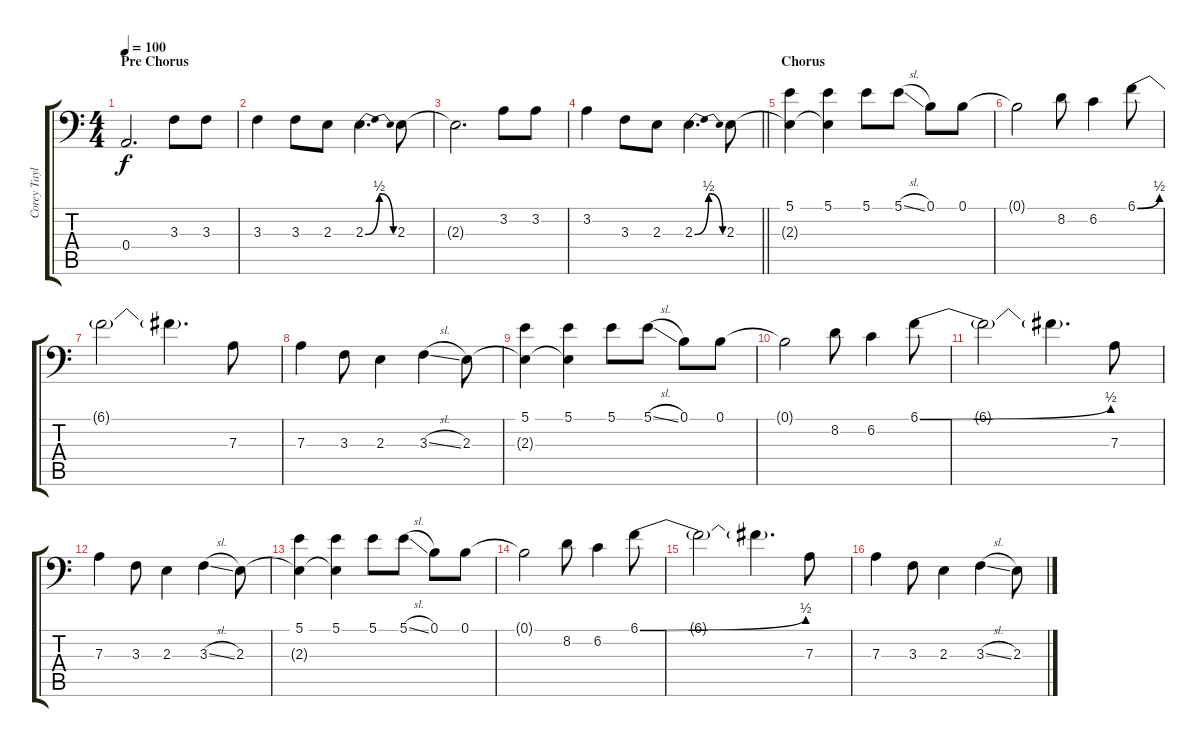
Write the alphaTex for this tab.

\track ("Corey Taylor" "Corey Tayl") {instrument altosax}
\staff {score tabs}
\tuning (B3 Gb3 D3 A2 E2 A1) {hide}
\ts (4 4)
\section ("" "Pre Chorus")
\tempo 100
\clef f4
\ks c
0.4{t}.2{d dy f} 3.3.8 3.3.8 |
3.3.4 3.3.8 2.3.8 2.3{be (bendrelease 0 0 20 2 35 2 60 0)}.4{d} 2.3.8 |
2.3{t}.2{d} 3.2.8 3.2.8 |
\barLineRight lightlight
3.2.4 3.3.8 2.3.8 2.3{be (bendrelease 0 0 20 2 35 2 60 0)}.4{d} 2.3.8 |
\section ("" "Chorus")
(5.1 2.3{t}).4 (5.1 2.3{t}).4 5.1.8 5.1{sl}.8 0.1.8 0.1.8 |
0.1{t}.2 8.2.8 6.2.4 6.1{be (bend 0 0 60 2)}.8 |
6.1{t}.2 6.1{t}.4{d} 7.3.8 |
7.3.4 3.3.8 2.3.4 3.3{sl}.4 2.3.8 |
(5.1 2.3{t}).4 (5.1 2.3{t}).4 5.1.8 5.1{sl}.8 0.1.8 0.1.8 |
0.1{t}.2 8.2.8 6.2.4 6.1{be (bend 0 0 60 2)}.8 |
6.1{t}.2 6.1{t}.4{d} 7.3.8 |
7.3.4 3.3.8 2.3.4 3.3{sl}.4 2.3.8 |
(5.1 2.3{t}).4 (5.1 2.3{t}).4 5.1.8 5.1{sl}.8 0.1.8 0.1.8 |
0.1{t}.2 8.2.8 6.2.4 6.1{be (bend 0 0 60 2)}.8 |
6.1{t}.2 6.1{t}.4{d} 7.3.8 |
7.3.4 3.3.8 2.3.4 3.3{sl}.4 2.3.8
